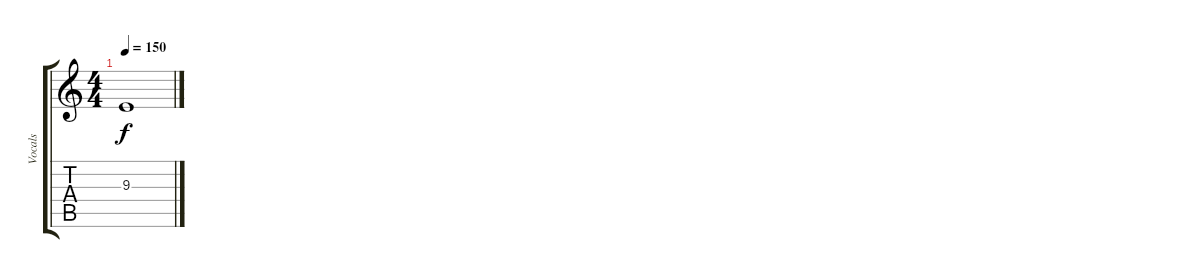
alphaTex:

\track ("Vocals" "Vocals") {instrument cello}
\staff {score tabs}
\tuning (E4 B3 G3 D3 A2 E2) {hide}
\ts (4 4)
\tempo 150
\clef g2
\ks c
9.3{t}.1{dy f}
